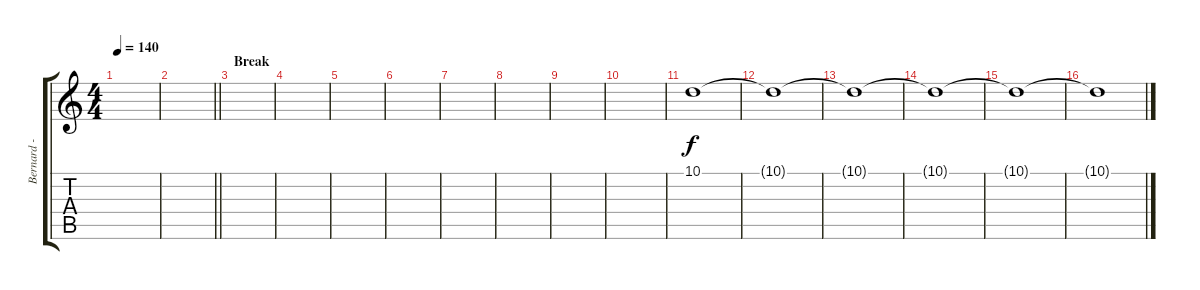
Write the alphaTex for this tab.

\track ("Bernard - Keyboard" "Bernard - ") {instrument pad2warm}
\staff {score tabs}
\tuning (E4 B3 G3 D3 A2 E2) {hide}
\ts (4 4)
\tempo 140
\clef g2
\ks c
|
\barLineRight lightlight
|
\section ("" "Break")
|
|
|
|
|
|
|
|
10.1.1 |
10.1{t}.1 |
10.1{t}.1 |
10.1{t}.1 |
10.1{t}.1 |
10.1{t}.1
